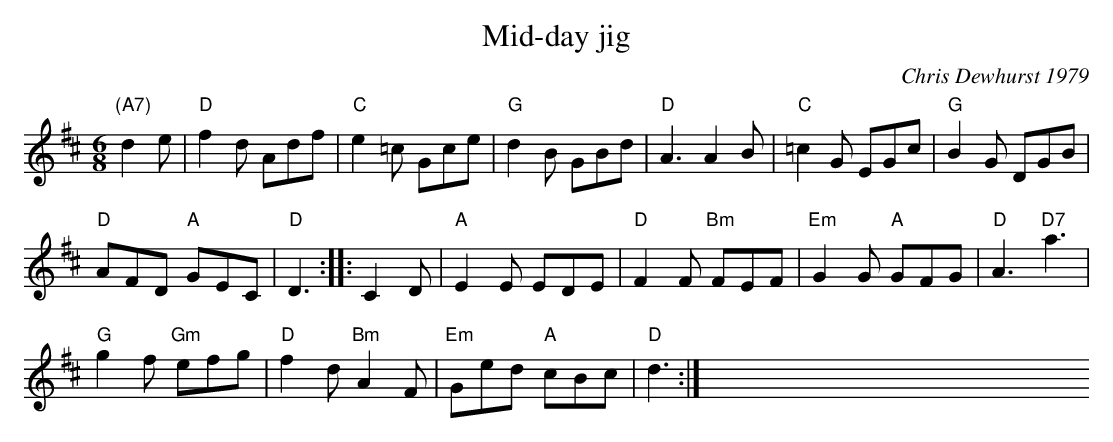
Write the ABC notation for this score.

X:1
T:Mid-day jig
C:Chris Dewhurst 1979
M:6/8
L:1/8
K:D
"(A7)"d2 e | "D"f2 d Adf | "C"e2 =c Gce | "G"d2 B GBd |\
 "D"A3 A2 B | "C"=c2 G EGc | "G"B2 G DGB |
 "D"AFD "A"GEC | "D"D3 ::\
C2 D | "A"E2 E EDE | "D"F2 F "Bm"FEF | "Em"G2 G "A"GFG | "D"A3 "D7"a3 |
 "G"g2 f "Gm"efg | "D"f2 d "Bm"A2 F | "Em"Ged "A"cBc | "D"d3 :|\
 xxx xxx [] xxx xxx []
